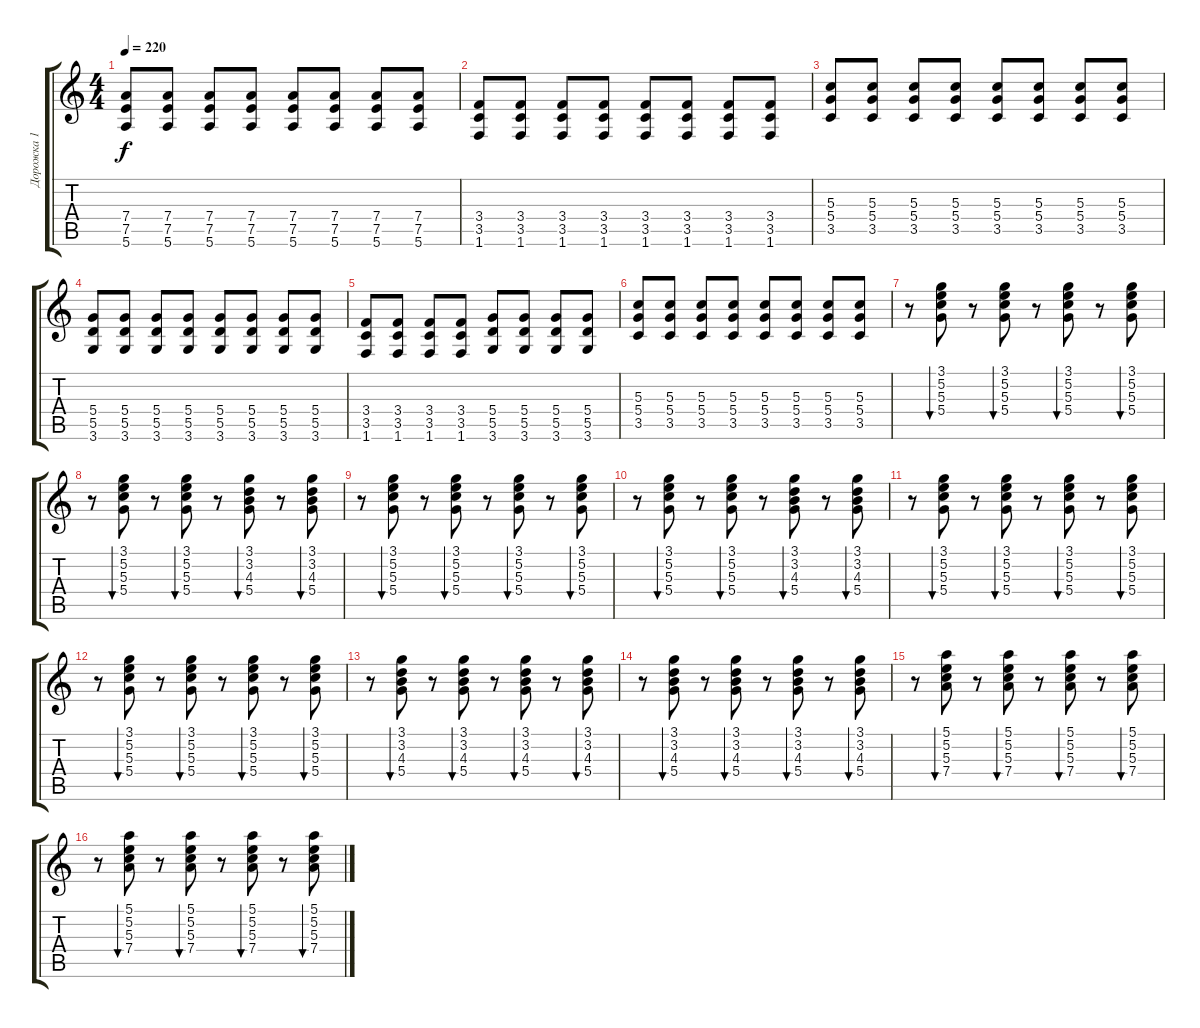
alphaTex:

\track ("Дорожка 1" "Дорожка 1") {instrument distortionguitar}
\staff {score tabs}
\tuning (E4 B3 G3 D3 A2 E2) {hide}
\ts (4 4)
\tempo 220
\clef g2
\ks c
(7.4 7.5 5.6).8{dy f} (7.4 7.5 5.6).8 (7.4 7.5 5.6).8 (7.4 7.5 5.6).8 (7.4 7.5 5.6).8 (7.4 7.5 5.6).8 (7.4 7.5 5.6).8 (7.4 7.5 5.6).8 |
(3.4 3.5 1.6).8 (3.4 3.5 1.6).8 (3.4 3.5 1.6).8 (3.4 3.5 1.6).8 (3.4 3.5 1.6).8 (3.4 3.5 1.6).8 (3.4 3.5 1.6).8 (3.4 3.5 1.6).8 |
(5.3 5.4 3.5).8 (5.3 5.4 3.5).8 (5.3 5.4 3.5).8 (5.3 5.4 3.5).8 (5.3 5.4 3.5).8 (5.3 5.4 3.5).8 (5.3 5.4 3.5).8 (5.3 5.4 3.5).8 |
(5.4 5.5 3.6).8 (5.4 5.5 3.6).8 (5.4 5.5 3.6).8 (5.4 5.5 3.6).8 (5.4 5.5 3.6).8 (5.4 5.5 3.6).8 (5.4 5.5 3.6).8 (5.4 5.5 3.6).8 |
(3.4 3.5 1.6).8 (3.4 3.5 1.6).8 (3.4 3.5 1.6).8 (3.4 3.5 1.6).8 (5.4 5.5 3.6).8 (5.4 5.5 3.6).8 (5.4 5.5 3.6).8 (5.4 5.5 3.6).8 |
(5.3 5.4 3.5).8 (5.3 5.4 3.5).8 (5.3 5.4 3.5).8 (5.3 5.4 3.5).8 (5.3 5.4 3.5).8 (5.3 5.4 3.5).8 (5.3 5.4 3.5).8 (5.3 5.4 3.5).8 |
r.8{instrument electricguitarclean} (3.1 5.2 5.3 5.4).8{bu 60} r.8 (3.1 5.2 5.3 5.4).8{bu 60} r.8 (3.1 5.2 5.3 5.4).8{bu 60} r.8 (3.1 5.2 5.3 5.4).8{bu 60} |
r.8 (3.1 5.2 5.3 5.4).8{bu 60} r.8 (3.1 5.2 5.3 5.4).8{bu 60} r.8 (3.1 3.2 4.3 5.4).8{bu 60} r.8 (3.1 3.2 4.3 5.4).8{bu 60} |
r.8{instrument electricguitarclean} (3.1 5.2 5.3 5.4).8{bu 60} r.8 (3.1 5.2 5.3 5.4).8{bu 60} r.8 (3.1 5.2 5.3 5.4).8{bu 60} r.8 (3.1 5.2 5.3 5.4).8{bu 60} |
r.8 (3.1 5.2 5.3 5.4).8{bu 60} r.8 (3.1 5.2 5.3 5.4).8{bu 60} r.8 (3.1 3.2 4.3 5.4).8{bu 60} r.8 (3.1 3.2 4.3 5.4).8{bu 60} |
r.8{instrument electricguitarclean} (3.1 5.2 5.3 5.4).8{bu 60} r.8 (3.1 5.2 5.3 5.4).8{bu 60} r.8 (3.1 5.2 5.3 5.4).8{bu 60} r.8 (3.1 5.2 5.3 5.4).8{bu 60} |
r.8 (3.1 5.2 5.3 5.4).8{bu 60} r.8 (3.1 5.2 5.3 5.4).8{bu 60} r.8 (3.1 5.2 5.3 5.4).8{bu 60} r.8 (3.1 5.2 5.3 5.4).8{bu 60} |
r.8{instrument electricguitarclean} (3.1 3.2 4.3 5.4).8{bu 60} r.8 (3.1 3.2 4.3 5.4).8{bu 60} r.8 (3.1 3.2 4.3 5.4).8{bu 60} r.8 (3.1 3.2 4.3 5.4).8{bu 60} |
r.8 (3.1 3.2 4.3 5.4).8{bu 60} r.8 (3.1 3.2 4.3 5.4).8{bu 60} r.8 (3.1 3.2 4.3 5.4).8{bu 60} r.8 (3.1 3.2 4.3 5.4).8{bu 60} |
r.8{instrument electricguitarclean} (5.1 5.2 5.3 7.4).8{bu 60} r.8 (5.1 5.2 5.3 7.4).8{bu 60} r.8 (5.1 5.2 5.3 7.4).8{bu 60} r.8 (5.1 5.2 5.3 7.4).8{bu 60} |
r.8 (5.1 5.2 5.3 7.4).8{bu 60} r.8 (5.1 5.2 5.3 7.4).8{bu 60} r.8 (5.1 5.2 5.3 7.4).8{bu 60} r.8 (5.1 5.2 5.3 7.4).8{bu 60}
